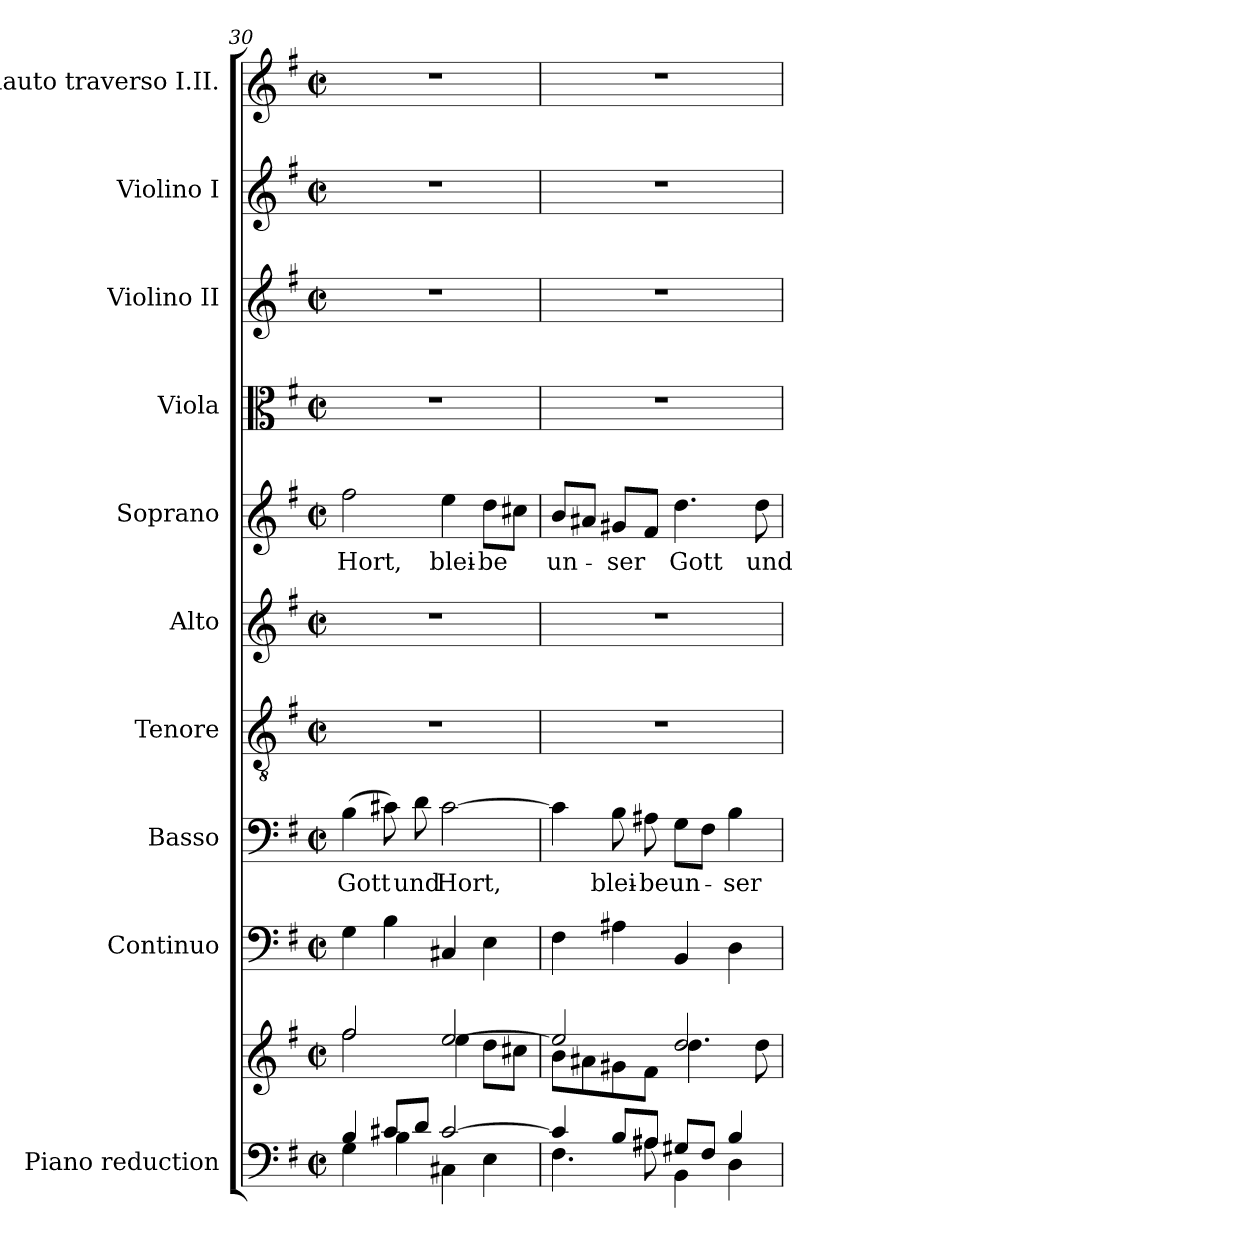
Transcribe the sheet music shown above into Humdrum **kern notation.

**kern	**kern	**kern	**kern	**text	**kern	**kern	**kern	**text	**kern	**kern	**kern	**kern
*part10	*part10	*part9	*part8	*part8	*part7	*part6	*part5	*part5	*part4	*part3	*part2	*part1
*staff11	*staff10	*staff9	*staff8	*staff8	*staff7	*staff6	*staff5	*staff5	*staff4	*staff3	*staff2	*staff1
*I"Piano reduction	*	*I"Continuo	*I"Basso	*	*I"Tenore	*I"Alto	*I"Soprano	*	*I"Viola	*I"Violino II	*I"Violino I	*I"Flauto traverso I.II.
*I'Pno	*	*	*	*	*	*	*	*	*I'Vla	*I'Vln	*I'Vln	*I'Fl
!!LO:PB:g=z
*clefF4	*clefG2	*clefF4	*clefF4	*	*clefGv2	*clefG2	*clefG2	*	*clefC3	*clefG2	*clefG2	*clefG2
*k[f#]	*k[f#]	*k[f#]	*k[f#]	*	*k[f#]	*k[f#]	*k[f#]	*	*k[f#]	*k[f#]	*k[f#]	*k[f#]
*M2/2	*M2/2	*M2/2	*M2/2	*	*M2/2	*M2/2	*M2/2	*	*M2/2	*M2/2	*M2/2	*M2/2
*met(c|)	*met(c|)	*met(c|)	*met(c|)	*	*met(c|)	*met(c|)	*met(c|)	*	*met(c|)	*met(c|)	*met(c|)	*met(c|)
=30	=30	=30	=30	=30	=30	=30	=30	=30	=30	=30	=30	=30
*^	*^	*	*	*	*	*	*	*	*	*	*	*
!	!	!	!	!	!	!LO:LY:b	!	!	!	!LO:LY:b	!	!	!	!
4B/	4G\	2ff#/	2ff#\	4G\	(>4B\	Gott	1r	1r	2ff#\	Hort,	1r	1r	1r	1r
8c#X/L	4B\	.	.	4B\	8c#X\)	.	.	.	.	.	.	.	.	.
!	!	!	!	!	!	!LO:LY:b	!	!	!	!	!	!	!	!
8d/J	.	.	.	.	8d\	und	.	.	.	.	.	.	.	.
!	!	!	!	!	!	!LO:LY:b	!	!	!	!LO:LY:b	!	!	!	!
[2c#/	4C#X\	[2ee/	4ee\	4C#X/	[2c#\	Hort,	.	.	4ee\	blei-	.	.	.	.
!	!	!	!	!	!	!	!	!	!	!LO:LY:b	!	!	!	!
.	4E\	.	8dd\L	4E\	.	.	.	.	8dd\L	-be	.	.	.	.
.	.	.	8cc#X\J	.	.	.	.	.	8cc#X\J	.	.	.	.	.
=31	=31	=31	=31	=31	=31	=31	=31	=31	=31	=31	=31	=31	=31	=31
!	!	!	!	!	!	!	!	!	!	!LO:LY:b	!	!	!	!
4c#/]	4.F#\	2ee/]	8b\L	4F#\	4c#\]	.	1r	1r	8b/L	un-	1r	1r	1r	1r
.	.	.	8a#X\	.	.	.	.	.	8a#X/J	.	.	.	.	.
!	!	!	!	!	!	!LO:LY:b	!	!	!	!LO:LY:b	!	!	!	!
8B/L	.	.	8g#X\	4A#X\	8B\	blei-	.	.	8g#X/L	-ser	.	.	.	.
!	!	!	!	!	!	!LO:LY:b	!	!	!	!	!	!	!	!
8A#X/J	8A#\	.	8f#\J	.	8A#X\	-be	.	.	8f#/J	.	.	.	.	.
!	!	!	!	!	!	!LO:LY:b	!	!	!	!LO:LY:b	!	!	!	!
8G#X/L	4BB\	2dd/	4.dd\	4BB/	8G\L	un-	.	.	4.dd\	Gott	.	.	.	.
8F#/J	.	.	.	.	8F#\J	.	.	.	.	.	.	.	.	.
!	!	!	!	!	!	!LO:LY:b	!	!	!	!	!	!	!	!
4B/	4D\	.	.	4D\	4B\	-ser	.	.	.	.	.	.	.	.
!	!	!	!	!	!	!	!	!	!	!LO:LY:b	!	!	!	!
.	.	.	8dd\	.	.	.	.	.	8dd\	und	.	.	.	.
*v	*v	*	*	*	*	*	*	*	*	*	*	*	*	*
*	*v	*v	*	*	*	*	*	*	*	*	*	*	*
=	=	=	=	=	=	=	=	=	=	=	=	=
*-	*-	*-	*-	*-	*-	*-	*-	*-	*-	*-	*-	*-
